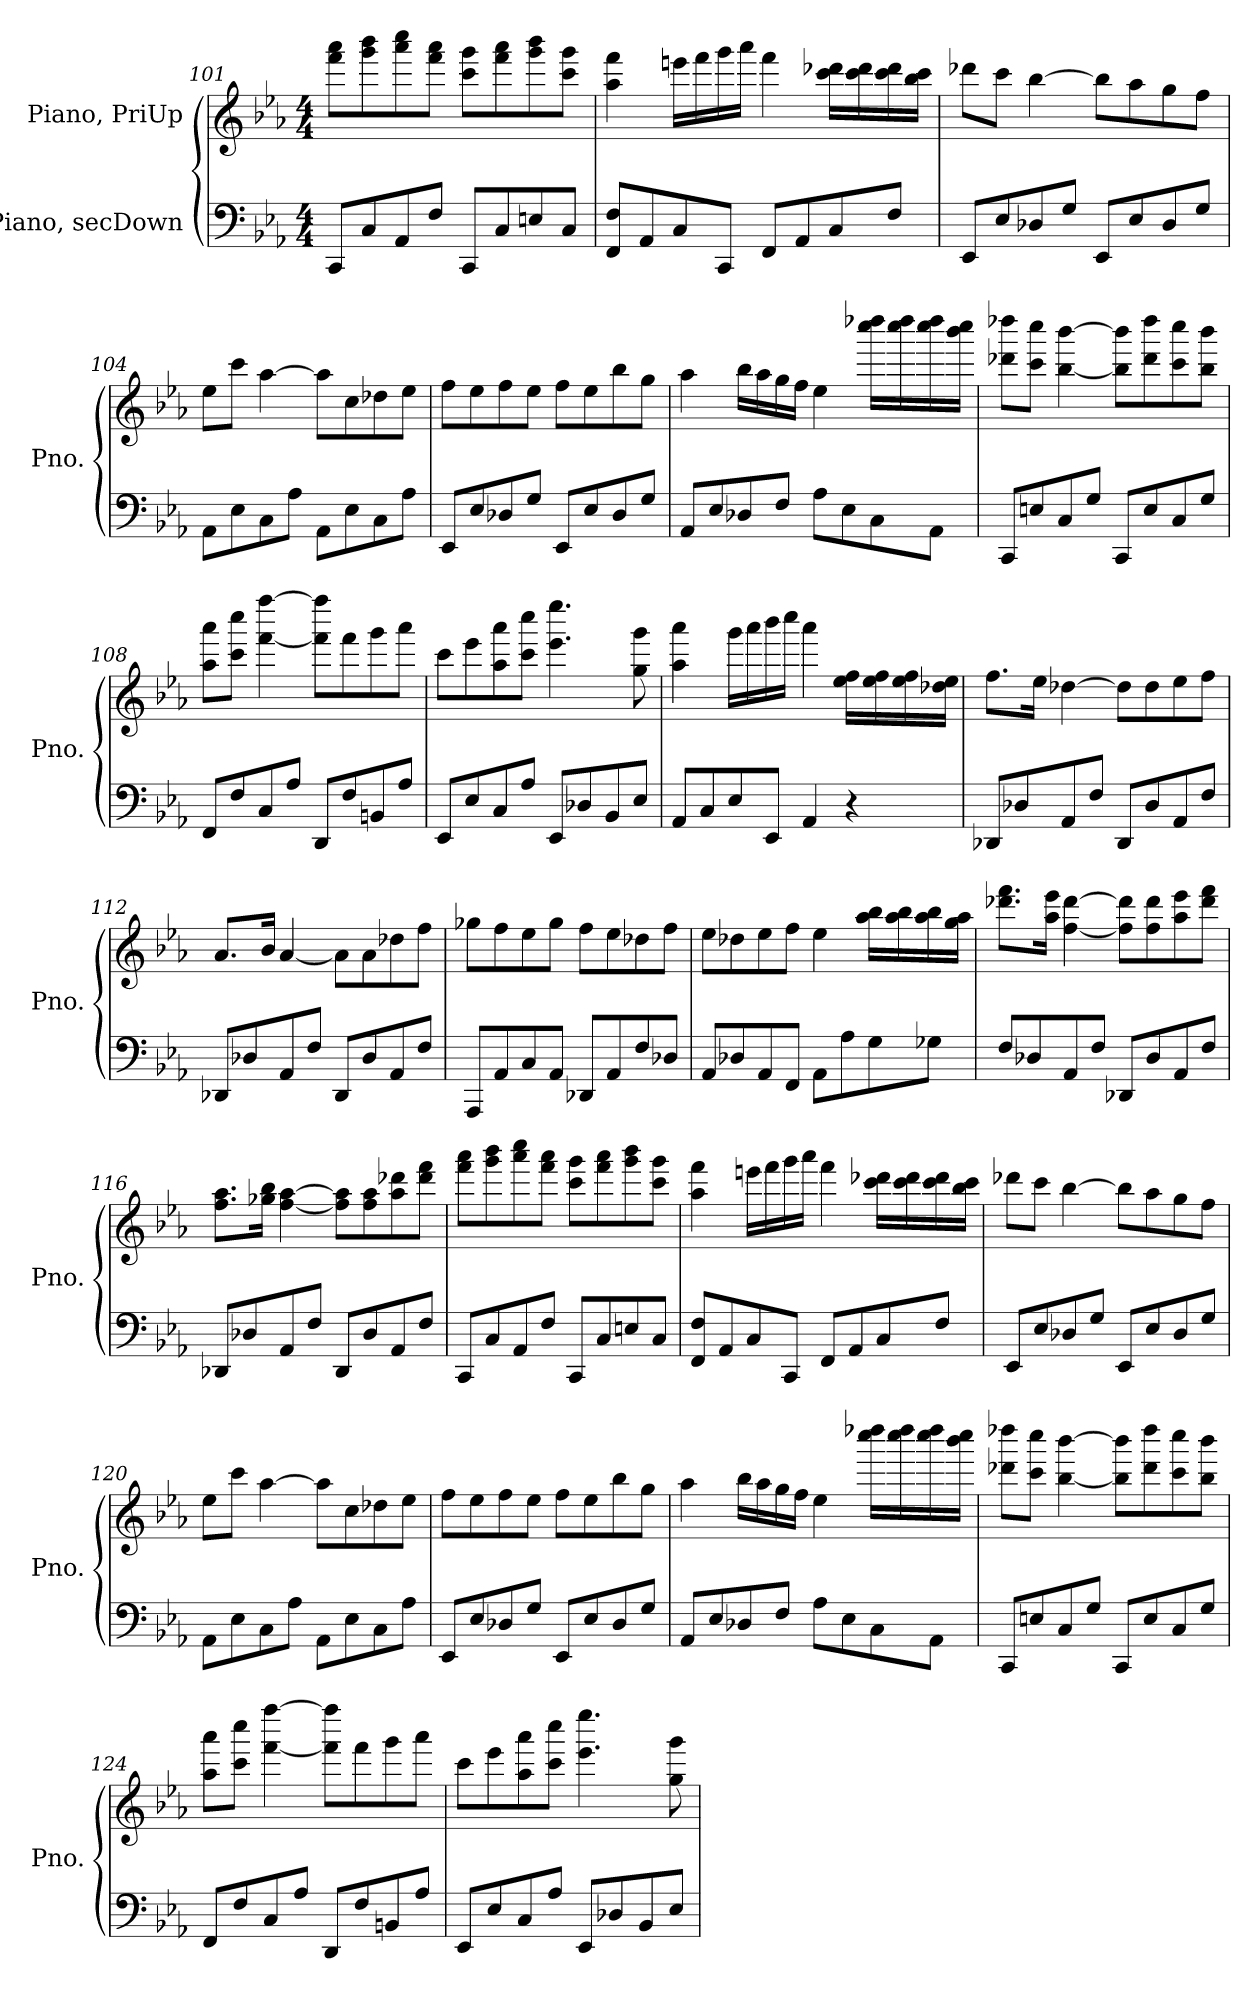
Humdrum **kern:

**kern	**kern
*part2	*part1
*staff2	*staff1
*I"Piano, secDown	*I"Piano, PriUp
*I'Pno.	*I'Pno.
*clefF4	*clefG2
*k[b-e-a-]	*k[b-e-a-]
*M4/4	*M4/4
=101	=101
8CC/L	8fff\ 8aaa-\L
8C/	8ggg\ 8bbb-\
8AA-/	8aaa-\ 8cccc\
8F/J	8fff\ 8aaa-\J
8CC/L	8ccc\ 8ggg\L
8C/	8fff\ 8aaa-\
8En/	8ggg\ 8bbb-\
8C/J	8ccc\ 8ggg\J
=102	=102
8FF/ 8F/L	4aa-\ 4fff\
8AA-/	.
8C/	16eeen\LL
.	16fff\
8CC/J	16ggg\
.	16aaa-\JJ
8FF/L	4fff\
8AA-/	.
8C/	16ccc\ 16ddd-X\LL
.	16ccc\ 16ddd-\
8F/J	16ccc\ 16ddd-\
.	16bb-\ 16ccc\JJ
!!LO:LB:g=z
=103	=103
8EE-/L	8ddd-X\L
8E-/	8ccc\J
8D-X/	[4bb-\
8G/J	.
8EE-/L	8bb-\L]
8E-/	8aa-\
8D-/	8gg\
8G/J	8ff\J
=104	=104
8AA-\L	8ee-\L
8E-\	8ccc\J
8C\	[4aa-\
8A-\J	.
8AA-\L	8aa-\L]
8E-\	8cc\
8C\	8dd-X\
8A-\J	8ee-\J
=105	=105
8EE-/L	8ff\L
8E-/	8ee-\
8D-X/	8ff\
8G/J	8ee-\J
8EE-/L	8ff\L
8E-/	8ee-\
8D-/	8bb-\
8G/J	8gg\J
!!LO:LB:g=z
=106	=106
8AA-/L	4aa-\
8E-/	.
8D-X/	16bb-\LL
.	16aa-\
8F/J	16gg\
.	16ff\JJ
8A-\L	4ee-\
8E-\	.
8C\	16cccc\ 16dddd-X\LL
.	16cccc\ 16dddd-\
8AA-\J	16cccc\ 16dddd-\
.	16bbb-\ 16cccc\JJ
=107	=107
8CC/L	8ddd-X\ 8dddd-X\L
8En/	8ccc\ 8cccc\J
8C/	[4bb-\ [4bbb-\
8G/J	.
8CC/L	8bb-\] 8bbb-\]L
8E/	8ddd-\ 8dddd-\
8C/	8ccc\ 8cccc\
8G/J	8bb-\ 8bbb-\J
=108	=108
8FF/L	8aa-\ 8aaa-\L
8F/	8ccc\ 8cccc\J
8C/	[4fff\ [4ffff\
8A-/J	.
8DD/L	8fff\] 8ffff\]L
8F/	8fff\
8BBn/	8ggg\
8A-/J	8aaa-\J
!!LO:LB:g=z
=109	=109
8EE-/L	8ccc\L
8E-/	8eee-\
8C/	8aa-\ 8aaa-\
8A-/J	8ccc\ 8cccc\J
8EE-/L	4.eee-\ 4.eeee-\
8D-X/	.
8BB-/	.
8E-/J	8gg\ 8ggg\
=110	=110
8AA-/L	4aa-\ 4aaa-\
8C/	.
8E-/	16ggg\LL
.	16aaa-\
8EE-/J	16bbb-\
.	16cccc\JJ
4AA-/	4aaa-\
4r	16ee-\ 16ff\LL
.	16ee-\ 16ff\
.	16ee-\ 16ff\
.	16dd-X\ 16ee-\JJ
=111	=111
8DD-X/L	8.ff\L
8D-X/	.
.	16ee-\Jk
8AA-/	[4dd-X\
8F/J	.
8DD-/L	8dd-\L]
8D-/	8dd-\
8AA-/	8ee-\
8F/J	8ff\J
!!LO:PB:g=z
=112	=112
8DD-X/L	8.a-/L
8D-X/	.
.	16b-/Jk
8AA-/	[4a-/
8F/J	.
8DD-/L	8a-\L]
8D-/	8a-\
8AA-/	8dd-X\
8F/J	8ff\J
=113	=113
8AAA-/L	8gg-X\L
8AA-/	8ff\
8C/	8ee-\
8AA-/J	8gg-\J
8DD-X/L	8ff\L
8AA-/	8ee-\
8F/	8dd-X\
8D-X/J	8ff\J
=114	=114
8AA-/L	8ee-\L
8D-X/	8dd-X\
8AA-/	8ee-\
8FF/J	8ff\J
8AA-\L	4ee-\
8A-\	.
8G\	16aa-\ 16bb-\LL
.	16aa-\ 16bb-\
8G-X\J	16aa-\ 16bb-\
.	16gg\ 16aa-\JJ
!!LO:LB:g=z
=115	=115
8F/L	8.ddd-X\ 8.fff\L
8D-X/	.
.	16aa-\ 16eee-\Jk
8AA-/	[4ff\ [4ddd-\
8F/J	.
8DD-X/L	8ff\] 8ddd-\]L
8D-/	8ff\ 8ddd-\
8AA-/	8aa-\ 8eee-\
8F/J	8ddd-\ 8fff\J
=116	=116
8DD-X/L	8.ff\ 8.aa-\L
8D-X/	.
.	16gg-X\ 16bb-\Jk
8AA-/	[4ff\ [4aa-\
8F/J	.
8DD-/L	8ff\] 8aa-\]L
8D-/	8ff\ 8aa-\
8AA-/	8aa-\ 8ddd-X\
8F/J	8ddd-\ 8fff\J
=117	=117
8CC/L	8fff\ 8aaa-\L
8C/	8ggg\ 8bbb-\
8AA-/	8aaa-\ 8cccc\
8F/J	8fff\ 8aaa-\J
8CC/L	8ccc\ 8ggg\L
8C/	8fff\ 8aaa-\
8En/	8ggg\ 8bbb-\
8C/J	8ccc\ 8ggg\J
!!LO:LB:g=z
=118	=118
8FF/ 8F/L	4aa-\ 4fff\
8AA-/	.
8C/	16eeen\LL
.	16fff\
8CC/J	16ggg\
.	16aaa-\JJ
8FF/L	4fff\
8AA-/	.
8C/	16ccc\ 16ddd-X\LL
.	16ccc\ 16ddd-\
8F/J	16ccc\ 16ddd-\
.	16bb-\ 16ccc\JJ
=119	=119
8EE-/L	8ddd-X\L
8E-/	8ccc\J
8D-X/	[4bb-\
8G/J	.
8EE-/L	8bb-\L]
8E-/	8aa-\
8D-/	8gg\
8G/J	8ff\J
=120	=120
8AA-\L	8ee-\L
8E-\	8ccc\J
8C\	[4aa-\
8A-\J	.
8AA-\L	8aa-\L]
8E-\	8cc\
8C\	8dd-X\
8A-\J	8ee-\J
!!LO:LB:g=z
=121	=121
8EE-/L	8ff\L
8E-/	8ee-\
8D-X/	8ff\
8G/J	8ee-\J
8EE-/L	8ff\L
8E-/	8ee-\
8D-/	8bb-\
8G/J	8gg\J
=122	=122
8AA-/L	4aa-\
8E-/	.
8D-X/	16bb-\LL
.	16aa-\
8F/J	16gg\
.	16ff\JJ
8A-\L	4ee-\
8E-\	.
8C\	16cccc\ 16dddd-X\LL
.	16cccc\ 16dddd-\
8AA-\J	16cccc\ 16dddd-\
.	16bbb-\ 16cccc\JJ
=123	=123
8CC/L	8ddd-X\ 8dddd-X\L
8En/	8ccc\ 8cccc\J
8C/	[4bb-\ [4bbb-\
8G/J	.
8CC/L	8bb-\] 8bbb-\]L
8E/	8ddd-\ 8dddd-\
8C/	8ccc\ 8cccc\
8G/J	8bb-\ 8bbb-\J
!!LO:LB:g=z
=124	=124
8FF/L	8aa-\ 8aaa-\L
8F/	8ccc\ 8cccc\J
8C/	[4fff\ [4ffff\
8A-/J	.
8DD/L	8fff\] 8ffff\]L
8F/	8fff\
8BBn/	8ggg\
8A-/J	8aaa-\J
=125	=125
8EE-/L	8ccc\L
8E-/	8eee-\
8C/	8aa-\ 8aaa-\
8A-/J	8ccc\ 8cccc\J
8EE-/L	4.eee-\ 4.eeee-\
8D-X/	.
8BB-/	.
8E-/J	8gg\ 8ggg\
=	=
*-	*-
